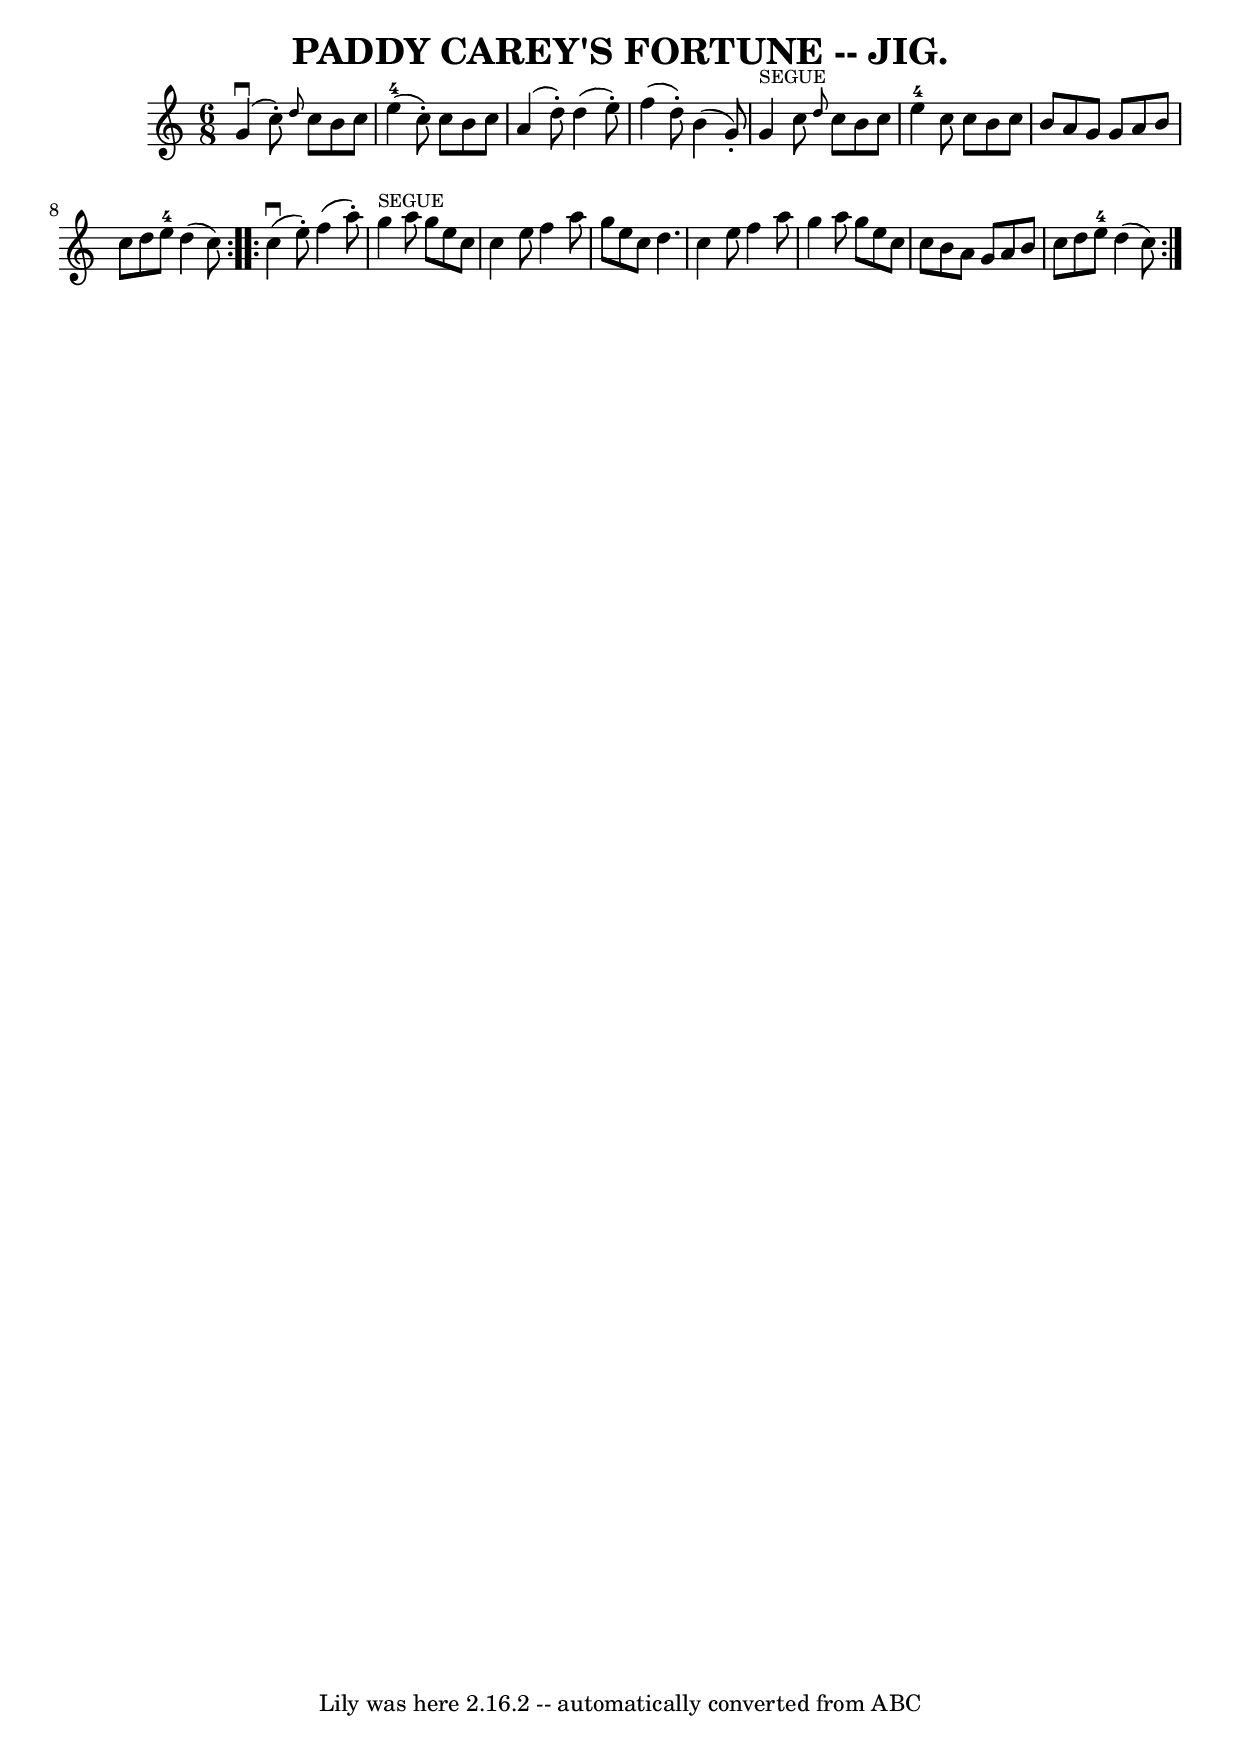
\version "2.16.2"
\include "Mammoth.ily"
\header {
  %% book = "Coles pg. 75.5"
  crossRefNumber = "13"
  footnotes = ""
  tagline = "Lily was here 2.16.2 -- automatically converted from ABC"
  title = "PADDY CAREY'S FORTUNE -- JIG."

}
voicedefault =  {



  \repeat volta 2 {

    \time 6/8 
    \key c \major
    g'4 (^\downbow c''8-.) \grace { d''8   				 } c''8 b'8 c''8    |
    e''4-4(c''8-.) c''8 b'8 c''8  |
    a'4 (d''8-.) d''4 (e''8-.) |
    f''4 (d''8-.) b'4 (g'8-.) |
    g'4^\segue c''8  \grace { d''8    			 } c''8 b'8 c''8      |
    e''4-4 c''8 c''8 b'8 c''8   |
    b'8 a'8 g'8 g'8 a'8 b'8  |
    c''8 d''8    
    e''8-4 d''4 (c''8) 
 }     
  \repeat volta 2 {
    c''4 (^\downbow e''8-.) f''4 (a''8-.)   |
    g''4^\segue a''8 g''8 e''8 c''8   |
    c''4 e''8 f''4 a''8  |
    g''8 e''8 c''8 d''4.   |
    c''4 e''8 f''4 a''8  |
    g''4 a''8 g''8 e''8 c''8   |
    c''8 b'8 a'8 g'8 a'8 b'8   |
    c''8 d''8 e''8-4 d''4 (c''8) 
 }   

}

\score{
  <<

    \context Staff="default"
    {
      \voicedefault 
      
 }

  >>
  \layout {
    
 }
  \midi {
 }

}
